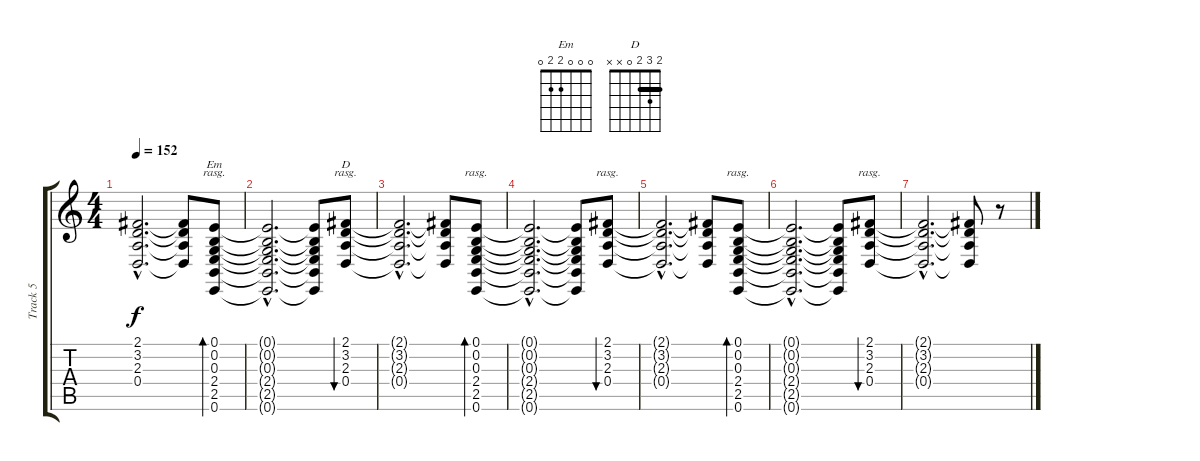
\track ("Track 5" "Track 5") {instrument musicbox}
\staff {score tabs}
\tuning (E4 B3 G3 D3 A2 E2) {hide}
\chord ("Em" 0 0 0 2 2 0)
\chord ("D" 2 3 2 0 x x) {barre 2}
\ts (4 4)
\tempo 152
\clef g2
\ks c
(2.1{hac t} 3.2{hac t} 2.3{hac t} 0.4{hac t}).2{d dy f} (2.1{t} 3.2{t} 2.3{t} 0.4{t}).8 (0.1 0.2 0.3 2.4 2.5 0.6).8{bd 240 ch "Em" rasg ii} |
(0.1{hac t} 0.2{hac t} 0.3{hac t} 2.4{hac t} 2.5{hac t} 0.6{hac t}).2{d} (0.1{t} 0.2{t} 0.3{t} 2.4{t} 2.5{t} 0.6{t}).8 (2.1 3.2 2.3 0.4).8{bu 240 ch "D" rasg ii} |
(2.1{hac t} 3.2{hac t} 2.3{hac t} 0.4{hac t}).2{d} (2.1{t} 3.2{t} 2.3{t} 0.4{t}).8 (0.1 0.2 0.3 2.4 2.5 0.6).8{bd 240 rasg ii} |
(0.1{hac t} 0.2{hac t} 0.3{hac t} 2.4{hac t} 2.5{hac t} 0.6{hac t}).2{d} (0.1{t} 0.2{t} 0.3{t} 2.4{t} 2.5{t} 0.6{t}).8 (2.1 3.2 2.3 0.4).8{bu 240 rasg ii} |
(2.1{hac t} 3.2{hac t} 2.3{hac t} 0.4{hac t}).2{d} (2.1{t} 3.2{t} 2.3{t} 0.4{t}).8 (0.1 0.2 0.3 2.4 2.5 0.6).8{bd 240 rasg ii} |
(0.1{hac t} 0.2{hac t} 0.3{hac t} 2.4{hac t} 2.5{hac t} 0.6{hac t}).2{d} (0.1{t} 0.2{t} 0.3{t} 2.4{t} 2.5{t} 0.6{t}).8 (2.1 3.2 2.3 0.4).8{bu 240 rasg ii} |
(2.1{hac t} 3.2{hac t} 2.3{hac t} 0.4{hac t}).2{d} (2.1{t} 3.2{t} 2.3{t} 0.4{t}).8 r.8
